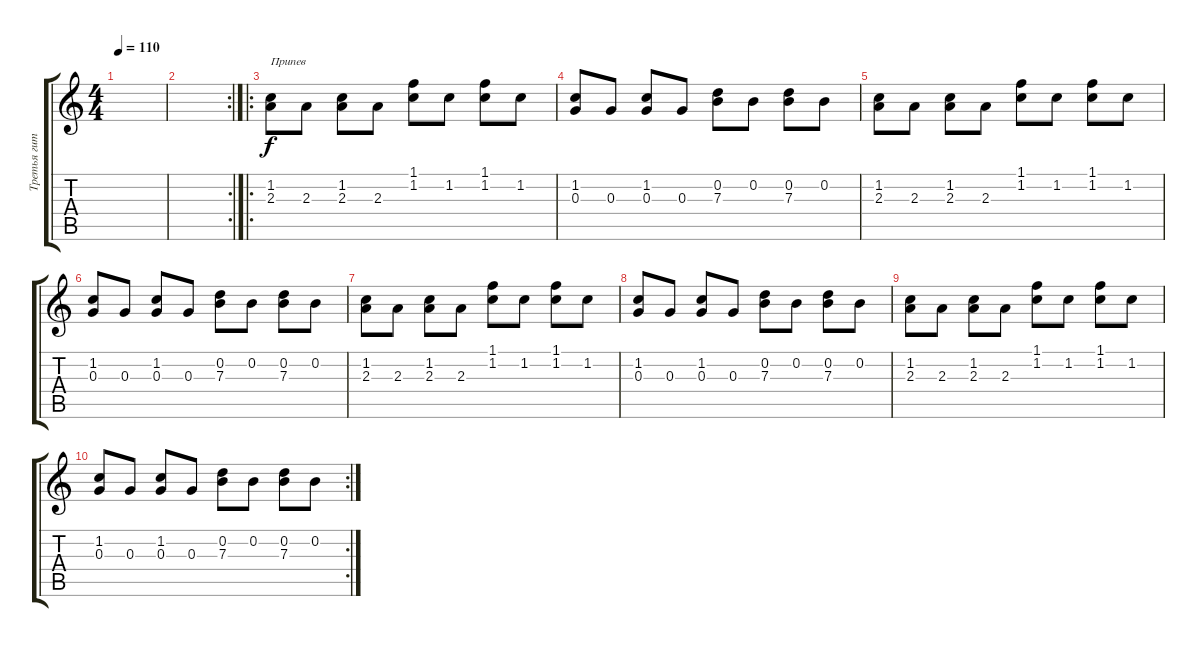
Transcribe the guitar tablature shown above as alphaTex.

\track ("Третья гитара" "Третья гит") {mute instrument acousticguitarsteel}
\staff {score tabs}
\tuning (E4 B3 G3 D3 A2 E2) {hide}
\ts (4 4)
\tempo 110
\clef g2
\ks c
|
\rc 2
|
\ro
(1.2 2.3).8{txt "Припев"} 2.3.8 (1.2 2.3).8 2.3.8 (1.1 1.2).8 1.2.8 (1.1 1.2).8 1.2.8 |
(1.2 0.3).8 0.3.8 (1.2 0.3).8 0.3.8 (0.2 7.3).8 0.2.8 (0.2 7.3).8 0.2.8 |
(1.2 2.3).8 2.3.8 (1.2 2.3).8 2.3.8 (1.1 1.2).8 1.2.8 (1.1 1.2).8 1.2.8 |
(1.2 0.3).8 0.3.8 (1.2 0.3).8 0.3.8 (0.2 7.3).8 0.2.8 (0.2 7.3).8 0.2.8 |
(1.2 2.3).8 2.3.8 (1.2 2.3).8 2.3.8 (1.1 1.2).8 1.2.8 (1.1 1.2).8 1.2.8 |
(1.2 0.3).8 0.3.8 (1.2 0.3).8 0.3.8 (0.2 7.3).8 0.2.8 (0.2 7.3).8 0.2.8 |
(1.2 2.3).8 2.3.8 (1.2 2.3).8 2.3.8 (1.1 1.2).8 1.2.8 (1.1 1.2).8 1.2.8 |
\rc 2
(1.2 0.3).8 0.3.8 (1.2 0.3).8 0.3.8 (0.2 7.3).8 0.2.8 (0.2 7.3).8 0.2.8
